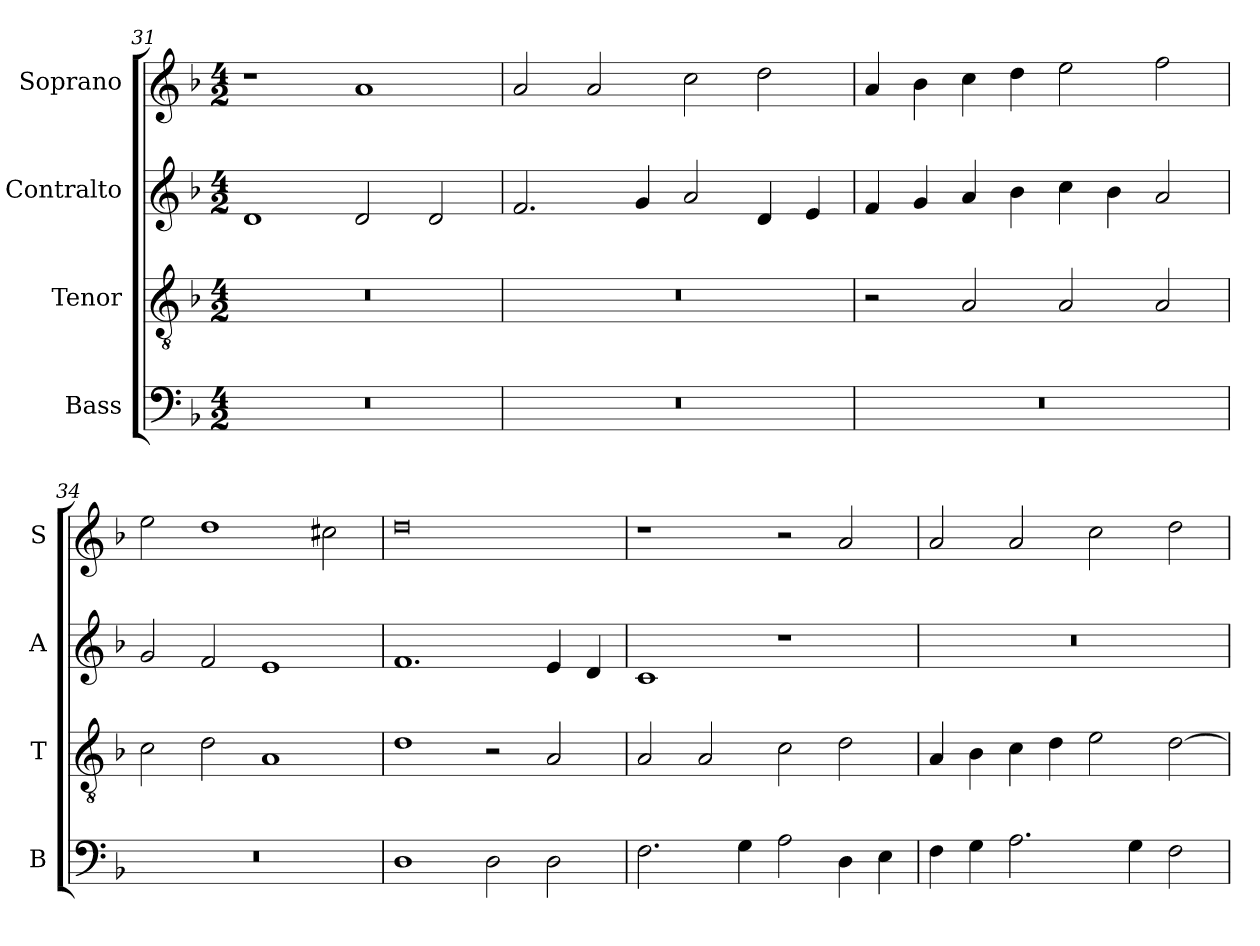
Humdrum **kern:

**kern	**kern	**kern	**kern
*part4	*part3	*part2	*part1
*staff4	*staff3	*staff2	*staff1
*I"Bass	*I"Tenor	*I"Contralto	*I"Soprano
*I'B	*I'T	*I'A	*I'S
*clefF4	*clefGv2	*clefG2	*clefG2
*k[b-]	*k[b-]	*k[b-]	*k[b-]
*D:aeo	*D:aeo	*D:aeo	*D:aeo
*M4/2	*M4/2	*M4/2	*M4/2
=31	=31	=31	=31
0r	0r	1d	1r
.	.	2d	1a
.	.	2d	.
=32	=32	=32	=32
0r	0r	2.f	2a
.	.	.	2a
.	.	4g	.
.	.	2a	2cc
.	.	4d	2dd
.	.	4e	.
=33	=33	=33	=33
0r	2r	4f	4a
.	.	4g	4b-
.	2A	4a	4cc
.	.	4b-	4dd
.	2A	4cc	2ee
.	.	4b-	.
.	2A	2a	2ff
=34	=34	=34	=34
0r	2c	2g	2ee
.	2d	2f	1dd
.	1A	1e	.
.	.	.	2cc#X
=35	=35	=35	=35
1D	1d	1.f	0dd
2D	2r	.	.
2D	2A	4e	.
.	.	4d	.
=36	=36	=36	=36
2.F	2A	1c	1r
.	2A	.	.
4G	.	.	.
2A	2c	1r	2r
4D	2d	.	2a
4E	.	.	.
=37	=37	=37	=37
4F	4A	0r	2a
4G	4B-	.	.
2.A	4c	.	2a
.	4d	.	.
.	2e	.	2cc
4G	.	.	.
2F	[2d	.	2dd
=	=	=	=
*-	*-	*-	*-
